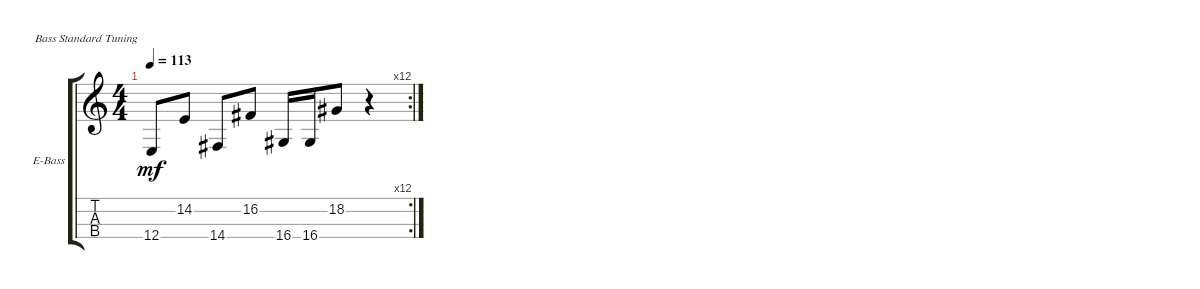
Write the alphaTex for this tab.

\defaultSystemsLayout 4
\bracketExtendMode groupsimilarinstruments
\firstSystemTrackNameOrientation horizontal
\otherSystemsTrackNameOrientation horizontal
\track ("Bass arrangement" "E-Bass") {instrument electricbassfinger}
\staff {score tabs}
\tuning (G2 D2 A1 E1)
\rc 12
\ts (4 4)
\tempo 113
\clef g2
\scale
0.307167
\ks c
12.4.8{dy mf} 14.2.8 14.4.8 16.2.8 16.4.16 16.4.16 18.2.8 r.4
